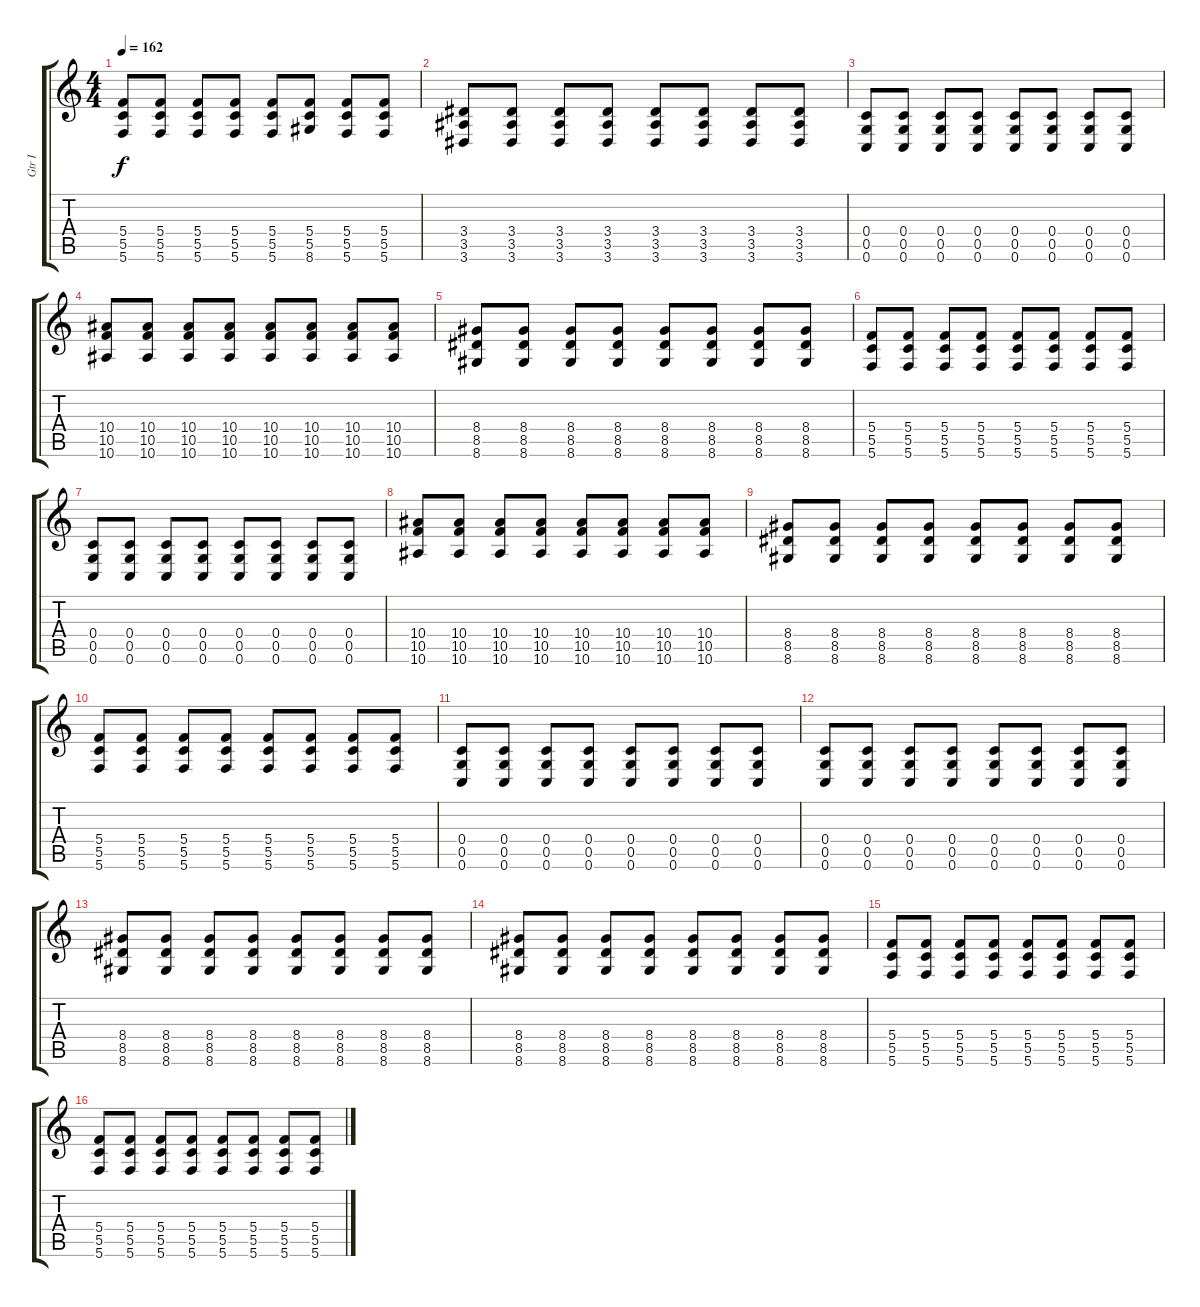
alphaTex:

\track ("Gtr I" "Gtr I") {instrument overdrivenguitar}
\staff {score tabs}
\tuning (D4 A3 F3 C3 G2 C2) {hide}
\ts (4 4)
\tempo 162
\clef g2
\ks c
(5.4 5.5 5.6).8{dy f} (5.4 5.5 5.6).8 (5.4 5.5 5.6).8 (5.4 5.5 5.6).8 (5.4 5.5 5.6).8 (5.4 5.5 8.6).8 (5.4 5.5 5.6).8 (5.4 5.5 5.6).8 |
(3.4 3.5 3.6).8 (3.4 3.5 3.6).8 (3.4 3.5 3.6).8 (3.4 3.5 3.6).8 (3.4 3.5 3.6).8 (3.4 3.5 3.6).8 (3.4 3.5 3.6).8 (3.4 3.5 3.6).8 |
(0.4 0.5 0.6).8 (0.4 0.5 0.6).8 (0.4 0.5 0.6).8 (0.4 0.5 0.6).8 (0.4 0.5 0.6).8 (0.4 0.5 0.6).8 (0.4 0.5 0.6).8 (0.4 0.5 0.6).8 |
(10.4 10.5 10.6).8 (10.4 10.5 10.6).8 (10.4 10.5 10.6).8 (10.4 10.5 10.6).8 (10.4 10.5 10.6).8 (10.4 10.5 10.6).8 (10.4 10.5 10.6).8 (10.4 10.5 10.6).8 |
(8.4 8.5 8.6).8 (8.4 8.5 8.6).8 (8.4 8.5 8.6).8 (8.4 8.5 8.6).8 (8.4 8.5 8.6).8 (8.4 8.5 8.6).8 (8.4 8.5 8.6).8 (8.4 8.5 8.6).8 |
(5.4 5.5 5.6).8 (5.4 5.5 5.6).8 (5.4 5.5 5.6).8 (5.4 5.5 5.6).8 (5.4 5.5 5.6).8 (5.4 5.5 5.6).8 (5.4 5.5 5.6).8 (5.4 5.5 5.6).8 |
(0.4 0.5 0.6).8 (0.4 0.5 0.6).8 (0.4 0.5 0.6).8 (0.4 0.5 0.6).8 (0.4 0.5 0.6).8 (0.4 0.5 0.6).8 (0.4 0.5 0.6).8 (0.4 0.5 0.6).8 |
(10.4 10.5 10.6).8 (10.4 10.5 10.6).8 (10.4 10.5 10.6).8 (10.4 10.5 10.6).8 (10.4 10.5 10.6).8 (10.4 10.5 10.6).8 (10.4 10.5 10.6).8 (10.4 10.5 10.6).8 |
(8.4 8.5 8.6).8 (8.4 8.5 8.6).8 (8.4 8.5 8.6).8 (8.4 8.5 8.6).8 (8.4 8.5 8.6).8 (8.4 8.5 8.6).8 (8.4 8.5 8.6).8 (8.4 8.5 8.6).8 |
(5.4 5.5 5.6).8 (5.4 5.5 5.6).8 (5.4 5.5 5.6).8 (5.4 5.5 5.6).8 (5.4 5.5 5.6).8 (5.4 5.5 5.6).8 (5.4 5.5 5.6).8 (5.4 5.5 5.6).8 |
(0.4 0.5 0.6).8 (0.4 0.5 0.6).8 (0.4 0.5 0.6).8 (0.4 0.5 0.6).8 (0.4 0.5 0.6).8 (0.4 0.5 0.6).8 (0.4 0.5 0.6).8 (0.4 0.5 0.6).8 |
(0.4 0.5 0.6).8 (0.4 0.5 0.6).8 (0.4 0.5 0.6).8 (0.4 0.5 0.6).8 (0.4 0.5 0.6).8 (0.4 0.5 0.6).8 (0.4 0.5 0.6).8 (0.4 0.5 0.6).8 |
(8.4 8.5 8.6).8 (8.4 8.5 8.6).8 (8.4 8.5 8.6).8 (8.4 8.5 8.6).8 (8.4 8.5 8.6).8 (8.4 8.5 8.6).8 (8.4 8.5 8.6).8 (8.4 8.5 8.6).8 |
(8.4 8.5 8.6).8 (8.4 8.5 8.6).8 (8.4 8.5 8.6).8 (8.4 8.5 8.6).8 (8.4 8.5 8.6).8 (8.4 8.5 8.6).8 (8.4 8.5 8.6).8 (8.4 8.5 8.6).8 |
(5.4 5.5 5.6).8 (5.4 5.5 5.6).8 (5.4 5.5 5.6).8 (5.4 5.5 5.6).8 (5.4 5.5 5.6).8 (5.4 5.5 5.6).8 (5.4 5.5 5.6).8 (5.4 5.5 5.6).8 |
(5.4 5.5 5.6).8 (5.4 5.5 5.6).8 (5.4 5.5 5.6).8 (5.4 5.5 5.6).8 (5.4 5.5 5.6).8 (5.4 5.5 5.6).8 (5.4 5.5 5.6).8 (5.4 5.5 5.6).8
